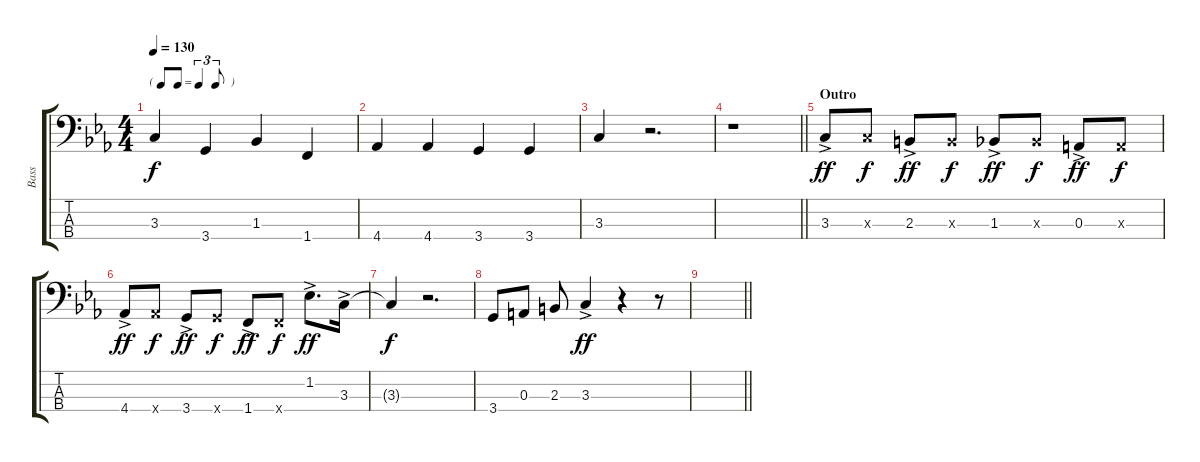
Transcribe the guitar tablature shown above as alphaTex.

\track ("Bass" "Bass") {instrument acousticbass}
\staff {score tabs}
\tuning (G2 D2 A1 E1) {hide}
\ts (4 4)
\tf triplet8th
\tempo 130
\clef f4
\ks eb
3.3.4{dy f} 3.4.4 1.3.4 1.4.4 |
4.4.4 4.4.4 3.4.4 3.4.4 |
3.3.4 r.2{d} |
\barLineRight lightlight
r.1 |
\section ("" "Outro")
3.3{ac}.8{dy ff} 3.3{x}.8{dy f} 2.3{ac}.8{dy ff} 2.3{x}.8{dy f} 1.3{ac}.8{dy ff} 1.3{x}.8{dy f} 0.3{ac}.8{dy ff} 0.3{x}.8{dy f} |
4.4{ac}.8{dy ff} 4.4{x}.8{dy f} 3.4{ac}.8{dy ff} 3.4{x}.8{dy f} 1.4{ac}.8{dy ff} 1.4{x}.8{dy f} 1.2{ac}.8{d dy ff} 3.3{ac}.16 |
3.3{t}.4{dy f} r.2{d} |
3.4.8 0.3.8 2.3.8 3.3{ac}.4{dy ff} r.4 r.8 |
\barLineRight lightlight
